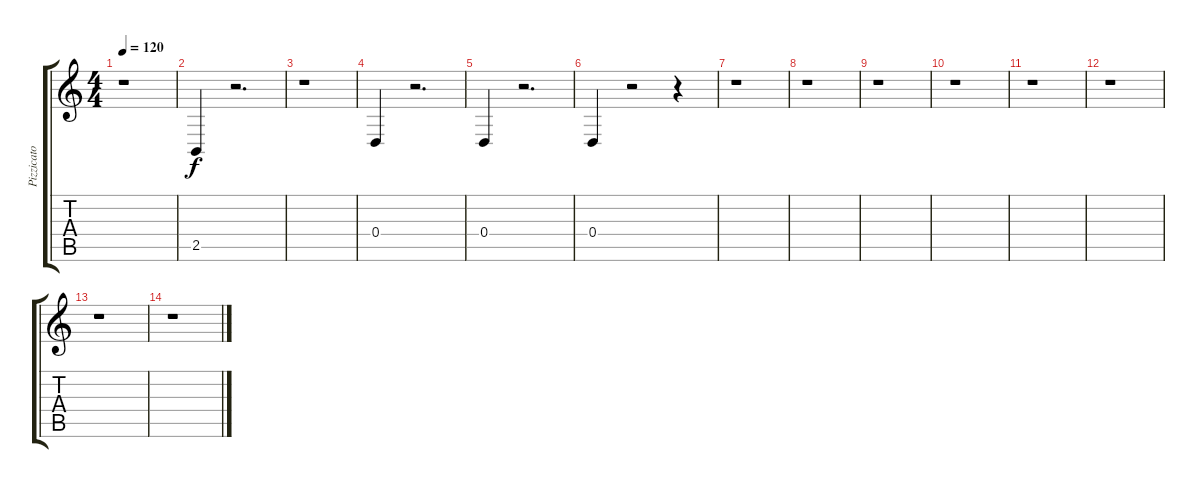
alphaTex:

\track ("Pizzicato String" "Pizzicato ") {instrument pizzicatostrings}
\staff {score tabs}
\tuning (E4 B3 G3 D3 A2 E2) {hide}
\ts (4 4)
\tempo 120
\clef g2
\ks c
r.1{dy f} |
2.5.4 r.2{d} |
r.1 |
0.4.4 r.2{d} |
0.4.4 r.2{d} |
0.4.4 r.2 r.4 |
r.1 |
r.1 |
r.1 |
r.1 |
r.1 |
r.1 |
r.1 |
r.1
